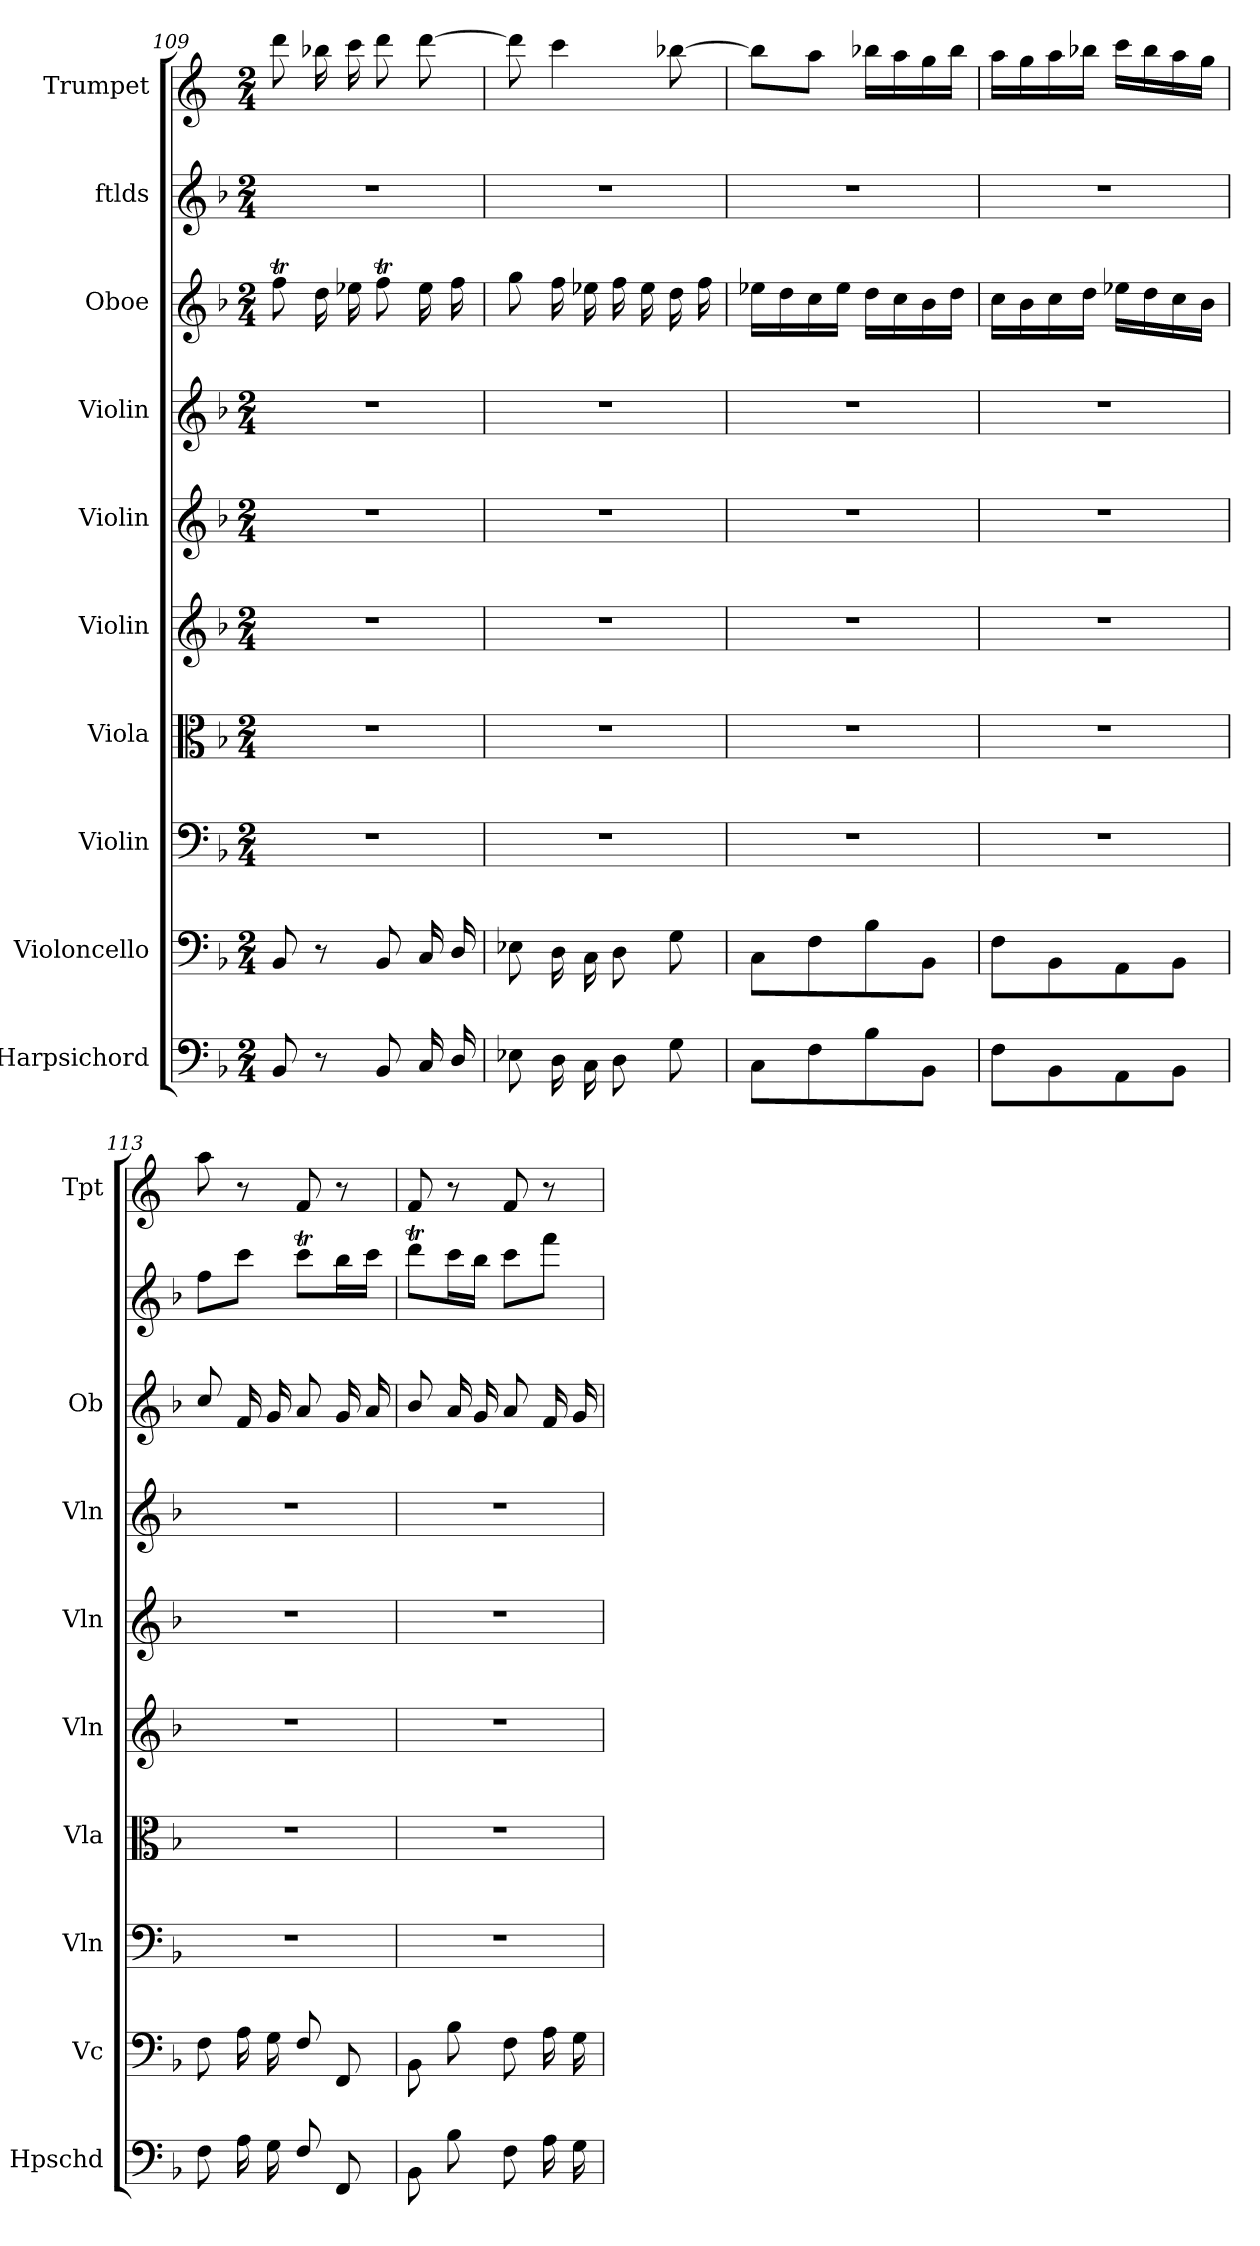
**kern	**kern	**kern	**kern	**kern	**kern	**kern	**kern	**kern	**kern
*part10	*part9	*part8	*part7	*part6	*part5	*part4	*part3	*part2	*part1
*staff10	*staff9	*staff8	*staff7	*staff6	*staff5	*staff4	*staff3	*staff2	*staff1
*I"Harpsichord	*I"Violoncello	*I"Violin	*I"Viola	*I"Violin	*I"Violin	*I"Violin	*I"Oboe	*I"ftlds	*I"Trumpet
*I'Hpschd	*I'Vc	*I'Vln	*I'Vla	*I'Vln	*I'Vln	*I'Vln	*I'Ob	*	*I'Tpt
*clefF4	*clefF4	*clefF4	*clefC3	*clefG2	*clefG2	*clefG2	*clefG2	*clefG2	*clefG2
*k[b-]	*k[b-]	*k[b-]	*k[b-]	*k[b-]	*k[b-]	*k[b-]	*k[b-]	*k[b-]	*k[]
*M2/4	*M2/4	*M2/4	*M2/4	*M2/4	*M2/4	*M2/4	*M2/4	*M2/4	*M2/4
=109	=109	=109	=109	=109	=109	=109	=109	=109	=109
8BB-/	8BB-/	2r	2r	2r	2r	2r	8ffT\	2r	8ddd\
8r	8r	.	.	.	.	.	16dd\	.	16bb-X\
.	.	.	.	.	.	.	16ee-X\	.	16ccc\
8BB-/	8BB-/	.	.	.	.	.	8ffT\	.	8ddd\
16C/	16C/	.	.	.	.	.	16ee-\	.	[8ddd\
16D/	16D/	.	.	.	.	.	16ff\	.	.
=110	=110	=110	=110	=110	=110	=110	=110	=110	=110
8E-X\	8E-X\	2r	2r	2r	2r	2r	8gg\	2r	8ddd\]
16D\	16D\	.	.	.	.	.	16ff\	.	4ccc\
16C\	16C\	.	.	.	.	.	16ee-X\	.	.
8D\	8D\	.	.	.	.	.	16ff\	.	.
.	.	.	.	.	.	.	16ee-\	.	.
8G\	8G\	.	.	.	.	.	16dd\	.	[8bb-X\
.	.	.	.	.	.	.	16ff\	.	.
=111	=111	=111	=111	=111	=111	=111	=111	=111	=111
8C\L	8C\L	2r	2r	2r	2r	2r	16ee-X\LL	2r	8bb-\L]
.	.	.	.	.	.	.	16dd\	.	.
8F\	8F\	.	.	.	.	.	16cc\	.	8aa\J
.	.	.	.	.	.	.	16ee-\JJ	.	.
8B-\	8B-\	.	.	.	.	.	16dd\LL	.	16bb-X\LL
.	.	.	.	.	.	.	16cc\	.	16aa\
8BB-\J	8BB-\J	.	.	.	.	.	16b-\	.	16gg\
.	.	.	.	.	.	.	16dd\JJ	.	16bb-\JJ
=112	=112	=112	=112	=112	=112	=112	=112	=112	=112
8F\L	8F\L	2r	2r	2r	2r	2r	16cc\LL	2r	16aa\LL
.	.	.	.	.	.	.	16b-\	.	16gg\
8BB-\	8BB-\	.	.	.	.	.	16cc\	.	16aa\
.	.	.	.	.	.	.	16dd\JJ	.	16bb-X\JJ
8AA\	8AA\	.	.	.	.	.	16ee-X\LL	.	16ccc\LL
.	.	.	.	.	.	.	16dd\	.	16bb-\
8BB-\J	8BB-\J	.	.	.	.	.	16cc\	.	16aa\
.	.	.	.	.	.	.	16b-\JJ	.	16gg\JJ
=113	=113	=113	=113	=113	=113	=113	=113	=113	=113
8F\	8F\	2r	2r	2r	2r	2r	8cc/	8ff\L	8aa\
16A\	16A\	.	.	.	.	.	16f/	8ccc\J	8r
16G\	16G\	.	.	.	.	.	16g/	.	.
8F/	8F/	.	.	.	.	.	8a/	8cccT\L	8f/
8FF/	8FF/	.	.	.	.	.	16g/	16bb-\L	8r
.	.	.	.	.	.	.	16a/	16ccc\JJ	.
=114	=114	=114	=114	=114	=114	=114	=114	=114	=114
8BB-\	8BB-\	2r	2r	2r	2r	2r	8b-/	8dddT\L	8f/
8B-\	8B-\	.	.	.	.	.	16a/	16ccc\L	8r
.	.	.	.	.	.	.	16g/	16bb-\JJ	.
8F\	8F\	.	.	.	.	.	8a/	8ccc\L	8f/
16A\	16A\	.	.	.	.	.	16f/	8fff\J	8r
16G\	16G\	.	.	.	.	.	16g/	.	.
=	=	=	=	=	=	=	=	=	=
*-	*-	*-	*-	*-	*-	*-	*-	*-	*-
